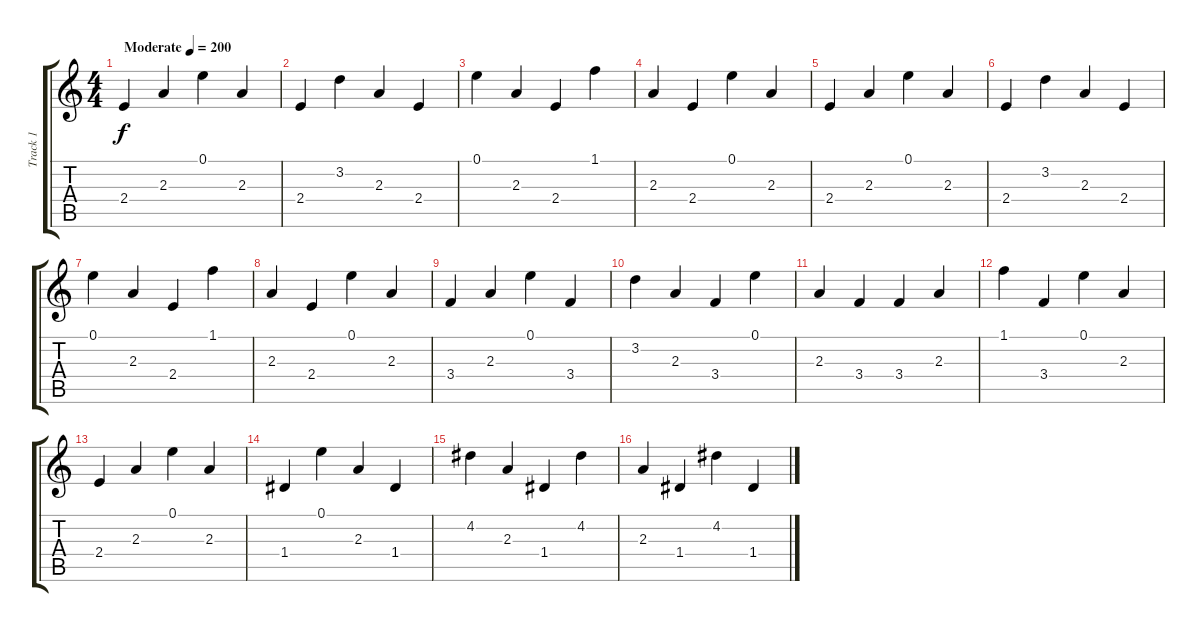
\track ("Track 1" "Track 1") {instrument acousticguitarsteel}
\staff {score tabs}
\tuning (E4 B3 G3 D3 A2 E2) {hide}
\ts (4 4)
\tempo (200 "Moderate")
\clef g2
\ks c
2.4.4{dy f instrument acousticguitarsteel} 2.3.4 0.1.4 2.3.4 |
2.4.4 3.2.4 2.3.4 2.4.4 |
0.1.4 2.3.4 2.4.4 1.1.4 |
2.3.4 2.4.4 0.1.4 2.3.4 |
2.4.4 2.3.4 0.1.4 2.3.4 |
2.4.4 3.2.4 2.3.4 2.4.4 |
0.1.4 2.3.4 2.4.4 1.1.4 |
2.3.4 2.4.4 0.1.4 2.3.4 |
3.4.4 2.3.4 0.1.4 3.4.4 |
3.2.4 2.3.4 3.4.4 0.1.4 |
2.3.4 3.4.4 3.4.4 2.3.4 |
1.1.4 3.4.4 0.1.4 2.3.4 |
2.4.4 2.3.4 0.1.4 2.3.4 |
1.4.4 0.1.4 2.3.4 1.4.4 |
4.2.4 2.3.4 1.4.4 4.2.4 |
2.3.4 1.4.4 4.2.4 1.4.4
